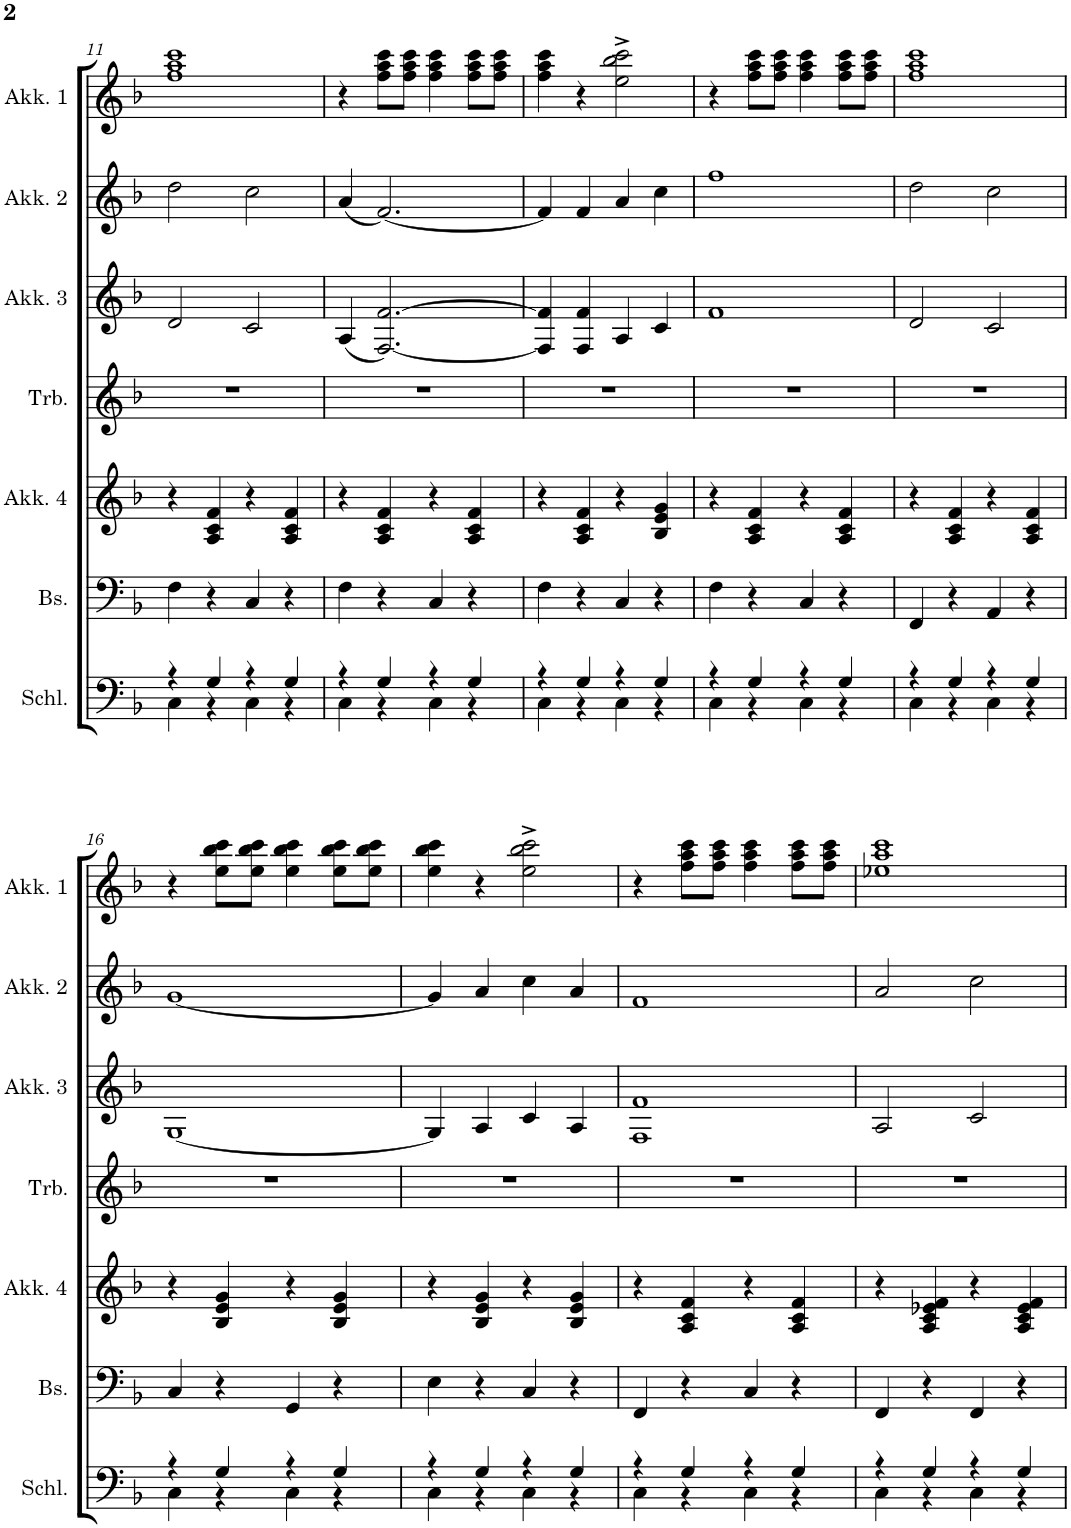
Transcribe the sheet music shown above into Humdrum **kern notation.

**kern	**kern	**kern	**kern	**kern	**kern	**kern
*part7	*part6	*part5	*part4	*part3	*part2	*part1
*staff7	*staff6	*staff5	*staff4	*staff3	*staff2	*staff1
*I"Schlagzeug	*I"Bass	*I"Akkordeon 4	*I"Keyboard	*I"Akkordeon 3	*I"Akkordeon 2	*I"Akkordeon 1
*I'Schl.	*I'Bs.	*I'Akk. 4	*I'Keyb.	*I'Akk. 3	*I'Akk. 2	*I'Akk. 1
!!LO:PB:g=z
*clefF4	*clefF4	*clefG2	*clefG2	*clefG2	*clefG2	*clefG2
*k[b-]	*k[b-]	*k[b-]	*k[b-]	*k[b-]	*k[b-]	*k[b-]
*M2/2	*M2/2	*M2/2	*M2/2	*M2/2	*M2/2	*M2/2
*met(c|)	*met(c|)	*met(c|)	*met(c|)	*met(c|)	*met(c|)	*met(c|)
=11	=11	=11	=11	=11	=11	=11
*^	*	*	*	*	*	*
4r	4C\	4F\	4r	1r	2d/	2dd\	1ff 1aa 1ccc
4G/	4r	4r	4A/ 4c/ 4f/	.	.	.	.
4r	4C\	4C/	4r	.	2c/	2cc\	.
4G/	4r	4r	4A/ 4c/ 4f/	.	.	.	.
=12	=12	=12	=12	=12	=12	=12	=12
4r	4C\	4F\	4r	1r	(4A/	(4a/	4r
4G/	4r	4r	4A/ 4c/ 4f/	.	[2.F/ [2.f/)	[2.f/)	8ff\ 8aa\ 8ccc\L
.	.	.	.	.	.	.	8ff\ 8aa\ 8ccc\J
4r	4C\	4C/	4r	.	.	.	4ff\ 4aa\ 4ccc\
4G/	4r	4r	4A/ 4c/ 4f/	.	.	.	8ff\ 8aa\ 8ccc\L
.	.	.	.	.	.	.	8ff\ 8aa\ 8ccc\J
=13	=13	=13	=13	=13	=13	=13	=13
4r	4C\	4F\	4r	1r	4F/] 4f/]	4f/]	4ff\ 4aa\ 4ccc\
4G/	4r	4r	4A/ 4c/ 4f/	.	4F/ 4f/	4f/	4r
4r	4C\	4C/	4r	.	4A/	4a/	2ee\^ 2bb-\^ 2ccc\^
4G/	4r	4r	4B-/ 4e/ 4g/	.	4c/	4cc\	.
=14	=14	=14	=14	=14	=14	=14	=14
4r	4C\	4F\	4r	1r	1f	1ff	4r
4G/	4r	4r	4A/ 4c/ 4f/	.	.	.	8ff\ 8aa\ 8ccc\L
.	.	.	.	.	.	.	8ff\ 8aa\ 8ccc\J
4r	4C\	4C/	4r	.	.	.	4ff\ 4aa\ 4ccc\
4G/	4r	4r	4A/ 4c/ 4f/	.	.	.	8ff\ 8aa\ 8ccc\L
.	.	.	.	.	.	.	8ff\ 8aa\ 8ccc\J
=15	=15	=15	=15	=15	=15	=15	=15
4r	4C\	4FF/	4r	1r	2d/	2dd\	1ff 1aa 1ccc
4G/	4r	4r	4A/ 4c/ 4f/	.	.	.	.
4r	4C\	4AA/	4r	.	2c/	2cc\	.
4G/	4r	4r	4A/ 4c/ 4f/	.	.	.	.
!!LO:LB:g=z
=16	=16	=16	=16	=16	=16	=16	=16
4r	4C\	4C/	4r	1r	[1G	[1g	4r
4G/	4r	4r	4B-/ 4e/ 4g/	.	.	.	8ee\ 8bb-\ 8ccc\L
.	.	.	.	.	.	.	8ee\ 8bb-\ 8ccc\J
4r	4C\	4GG/	4r	.	.	.	4ee\ 4bb-\ 4ccc\
4G/	4r	4r	4B-/ 4e/ 4g/	.	.	.	8ee\ 8bb-\ 8ccc\L
.	.	.	.	.	.	.	8ee\ 8bb-\ 8ccc\J
=17	=17	=17	=17	=17	=17	=17	=17
4r	4C\	4E\	4r	1r	4G/]	4g/]	4ee\ 4bb-\ 4ccc\
4G/	4r	4r	4B-/ 4e/ 4g/	.	4A/	4a/	4r
4r	4C\	4C/	4r	.	4c/	4cc\	2ee\^ 2bb-\^ 2ccc\^
4G/	4r	4r	4B-/ 4e/ 4g/	.	4A/	4a/	.
=18	=18	=18	=18	=18	=18	=18	=18
4r	4C\	4FF/	4r	1r	1F 1f	1f	4r
4G/	4r	4r	4A/ 4c/ 4f/	.	.	.	8ff\ 8aa\ 8ccc\L
.	.	.	.	.	.	.	8ff\ 8aa\ 8ccc\J
4r	4C\	4C/	4r	.	.	.	4ff\ 4aa\ 4ccc\
4G/	4r	4r	4A/ 4c/ 4f/	.	.	.	8ff\ 8aa\ 8ccc\L
.	.	.	.	.	.	.	8ff\ 8aa\ 8ccc\J
=19	=19	=19	=19	=19	=19	=19	=19
4r	4C\	4FF/	4r	1r	2A/	2a/	1ee-X 1aa 1ccc
4G/	4r	4r	4A/ 4c/ 4e-X/ 4f/	.	.	.	.
4r	4C\	4FF/	4r	.	2c/	2cc\	.
4G/	4r	4r	4A/ 4c/ 4e-/ 4f/	.	.	.	.
*v	*v	*	*	*	*	*	*
=	=	=	=	=	=	=
*-	*-	*-	*-	*-	*-	*-
